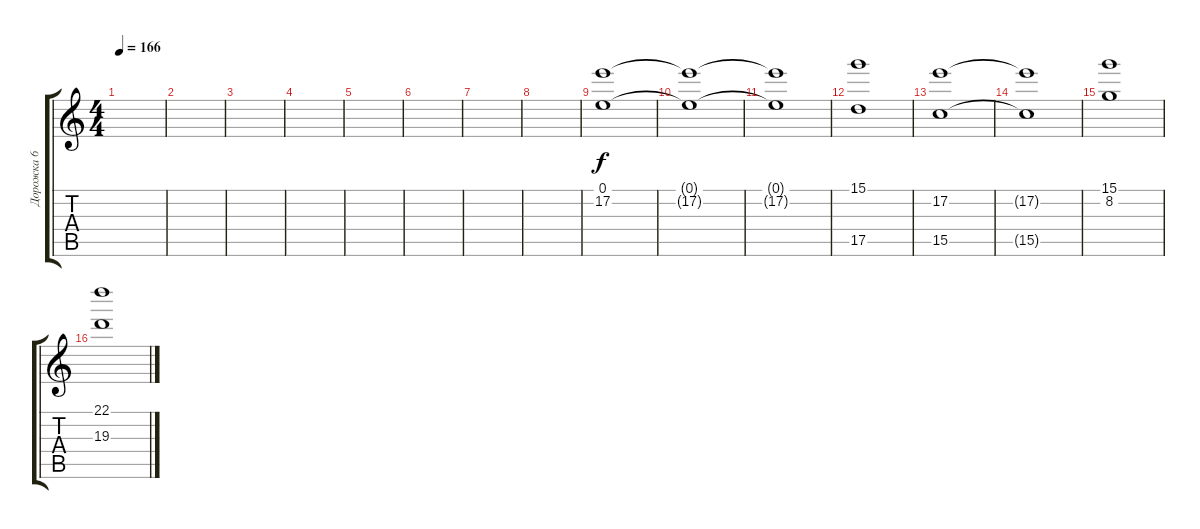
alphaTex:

\track ("Дорожка 6" "Дорожка 6") {instrument stringensemble1}
\staff {score tabs}
\tuning (E5 B4 G4 D4 A3 E3) {hide}
\ts (4 4)
\tempo 166
\clef g2
\ks c
|
|
|
|
|
|
|
|
(0.1 17.2).1{volume 12} |
(0.1{t} 17.2{t}).1 |
(0.1{t} 17.2{t}).1 |
(15.1 17.5).1 |
(17.2 15.5).1 |
(17.2{t} 15.5{t}).1 |
(15.1 8.2).1 |
(22.1 19.3).1
